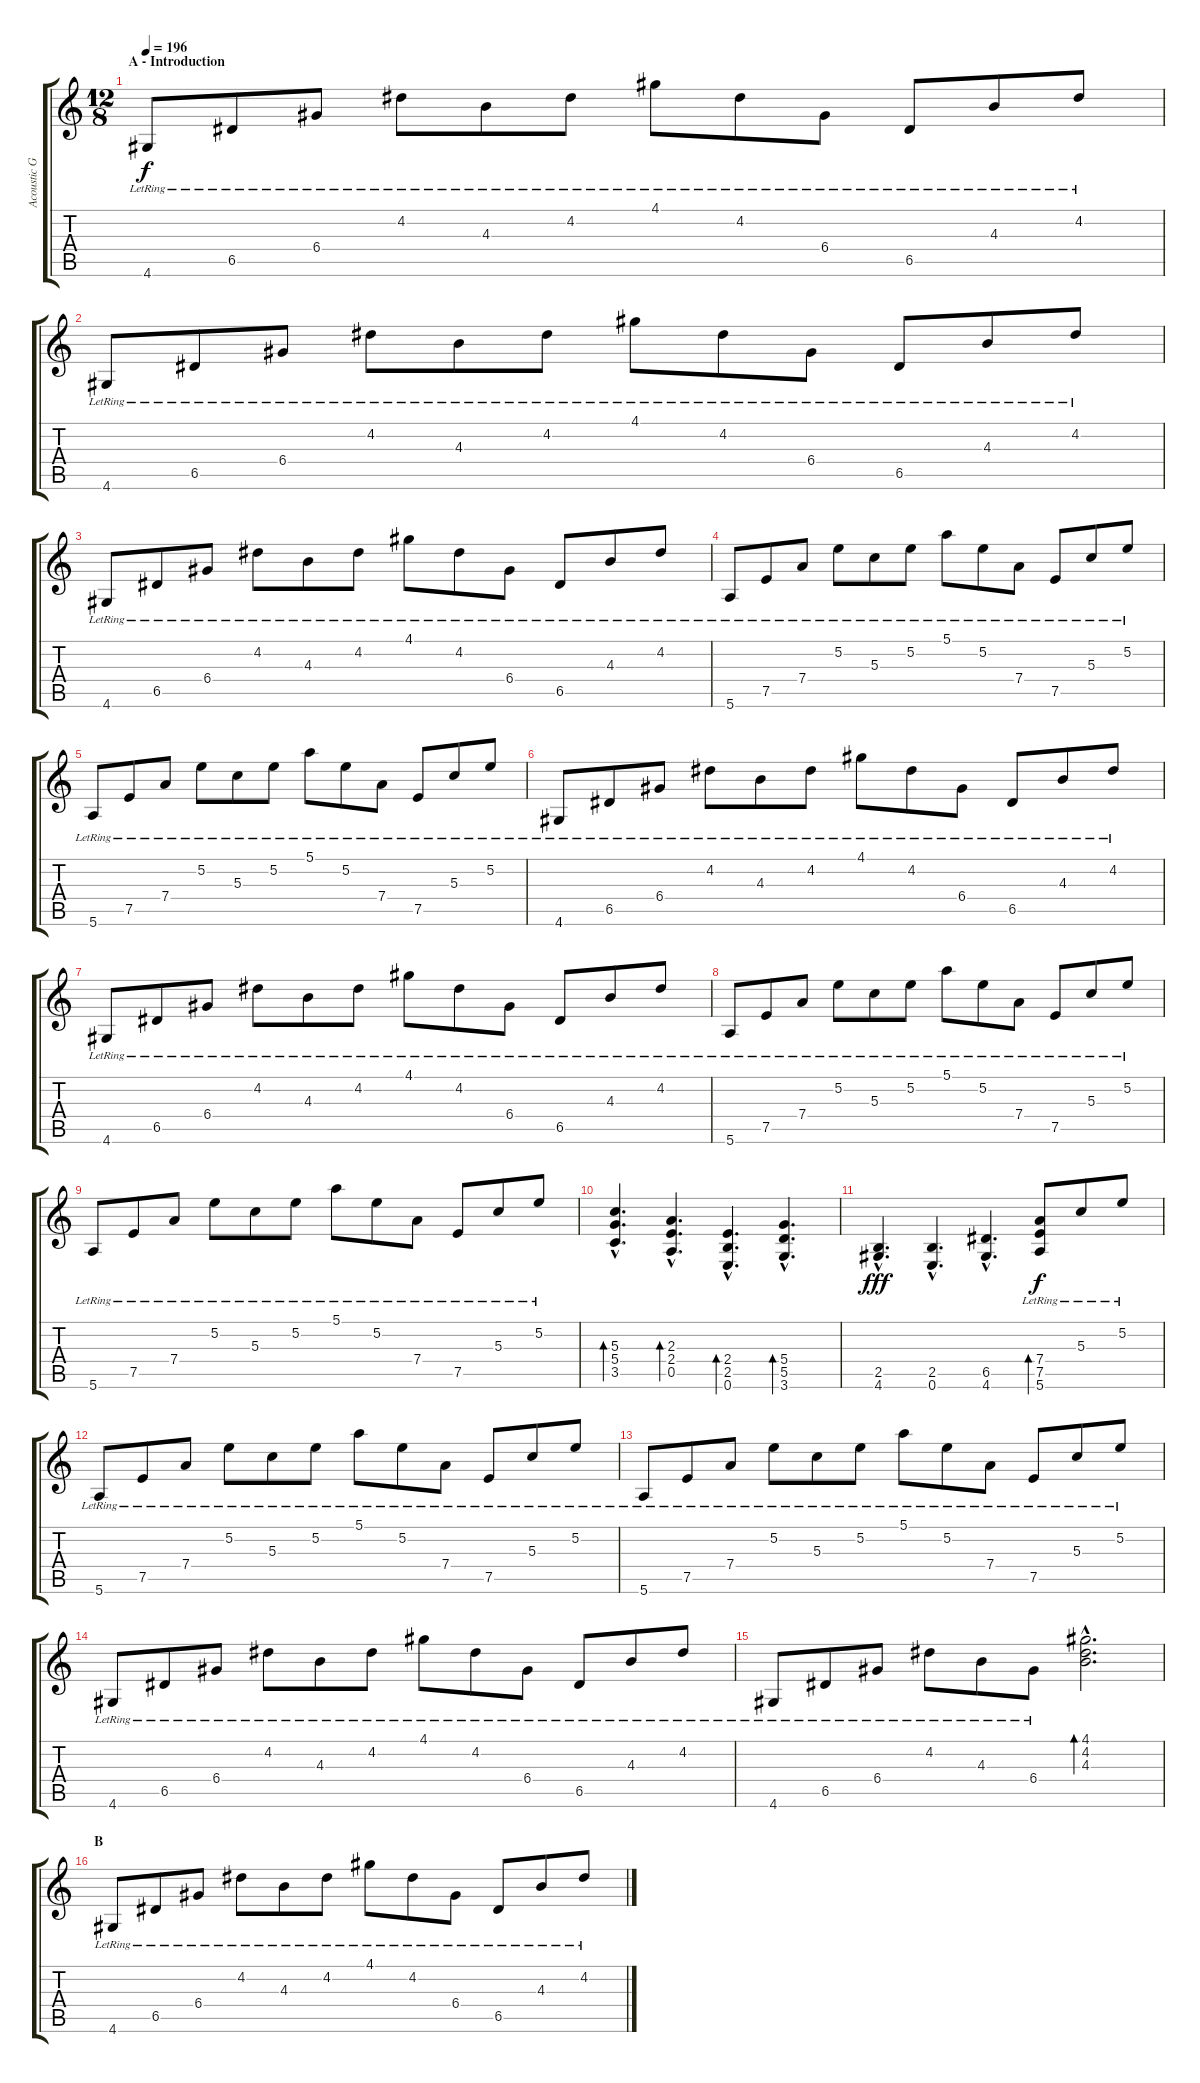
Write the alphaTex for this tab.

\track ("Acoustic Guitar" "Acoustic G") {instrument acousticguitarsteel}
\staff {score tabs}
\tuning (E4 B3 G3 D3 A2 E2) {hide}
\ts (12 8)
\section ("" "A - Introduction")
\tempo 196
\clef g2
\ks c
4.6{lr}.8{dy f instrument acousticguitarsteel} 6.5{lr}.8 6.4{lr}.8 4.2{lr}.8 4.3{lr}.8 4.2{lr}.8 4.1{lr}.8 4.2{lr}.8 6.4{lr}.8 6.5{lr}.8 4.3{lr}.8 4.2{lr}.8 |
4.6{lr}.8 6.5{lr}.8 6.4{lr}.8 4.2{lr}.8 4.3{lr}.8 4.2{lr}.8 4.1{lr}.8 4.2{lr}.8 6.4{lr}.8 6.5{lr}.8 4.3{lr}.8 4.2{lr}.8 |
4.6{lr}.8 6.5{lr}.8 6.4{lr}.8 4.2{lr}.8 4.3{lr}.8 4.2{lr}.8 4.1{lr}.8 4.2{lr}.8 6.4{lr}.8 6.5{lr}.8 4.3{lr}.8 4.2{lr}.8 |
5.6{lr}.8 7.5{lr}.8 7.4{lr}.8 5.2{lr}.8 5.3{lr}.8 5.2{lr}.8 5.1{lr}.8 5.2{lr}.8 7.4{lr}.8 7.5{lr}.8 5.3{lr}.8 5.2{lr}.8 |
5.6{lr}.8 7.5{lr}.8 7.4{lr}.8 5.2{lr}.8 5.3{lr}.8 5.2{lr}.8 5.1{lr}.8 5.2{lr}.8 7.4{lr}.8 7.5{lr}.8 5.3{lr}.8 5.2{lr}.8 |
4.6{lr}.8 6.5{lr}.8 6.4{lr}.8 4.2{lr}.8 4.3{lr}.8 4.2{lr}.8 4.1{lr}.8 4.2{lr}.8 6.4{lr}.8 6.5{lr}.8 4.3{lr}.8 4.2{lr}.8 |
4.6{lr}.8 6.5{lr}.8 6.4{lr}.8 4.2{lr}.8 4.3{lr}.8 4.2{lr}.8 4.1{lr}.8 4.2{lr}.8 6.4{lr}.8 6.5{lr}.8 4.3{lr}.8 4.2{lr}.8 |
5.6{lr}.8 7.5{lr}.8 7.4{lr}.8 5.2{lr}.8 5.3{lr}.8 5.2{lr}.8 5.1{lr}.8 5.2{lr}.8 7.4{lr}.8 7.5{lr}.8 5.3{lr}.8 5.2{lr}.8 |
5.6{lr}.8 7.5{lr}.8 7.4{lr}.8 5.2{lr}.8 5.3{lr}.8 5.2{lr}.8 5.1{lr}.8 5.2{lr}.8 7.4{lr}.8 7.5{lr}.8 5.3{lr}.8 5.2{lr}.8 |
(5.3{hac} 5.4{hac} 3.5{hac}).4{d bd 60} (2.3{hac} 2.4{hac} 0.5{hac}).4{d bd 60} (2.4{hac} 2.5{hac} 0.6{hac}).4{d bd 60} (5.4{hac} 5.5{hac} 3.6{hac}).4{d bd 60} |
(2.5{hac} 4.6{hac}).4{d dy fff} (2.5{hac} 0.6{hac}).4{d} (6.5{hac} 4.6{hac}).4{d} (7.4{lr} 7.5{lr} 5.6{lr}).8{bd 60 dy f} 5.3{lr}.8 5.2{lr}.8 |
5.6{lr}.8 7.5{lr}.8 7.4{lr}.8 5.2{lr}.8 5.3{lr}.8 5.2{lr}.8 5.1{lr}.8 5.2{lr}.8 7.4{lr}.8 7.5{lr}.8 5.3{lr}.8 5.2{lr}.8 |
5.6{lr}.8 7.5{lr}.8 7.4{lr}.8 5.2{lr}.8 5.3{lr}.8 5.2{lr}.8 5.1{lr}.8 5.2{lr}.8 7.4{lr}.8 7.5{lr}.8 5.3{lr}.8 5.2{lr}.8 |
4.6{lr}.8 6.5{lr}.8 6.4{lr}.8 4.2{lr}.8 4.3{lr}.8 4.2{lr}.8 4.1{lr}.8 4.2{lr}.8 6.4{lr}.8 6.5{lr}.8 4.3{lr}.8 4.2{lr}.8 |
4.6{lr}.8 6.5{lr}.8 6.4{lr}.8 4.2{lr}.8 4.3{lr}.8 6.4{lr}.8 (4.1{hac} 4.2{hac} 4.3{hac}).2{d bd 240} |
\section ("" "B")
4.6{lr}.8 6.5{lr}.8 6.4{lr}.8 4.2{lr}.8 4.3{lr}.8 4.2{lr}.8 4.1{lr}.8 4.2{lr}.8 6.4{lr}.8 6.5{lr}.8 4.3{lr}.8 4.2{lr}.8
